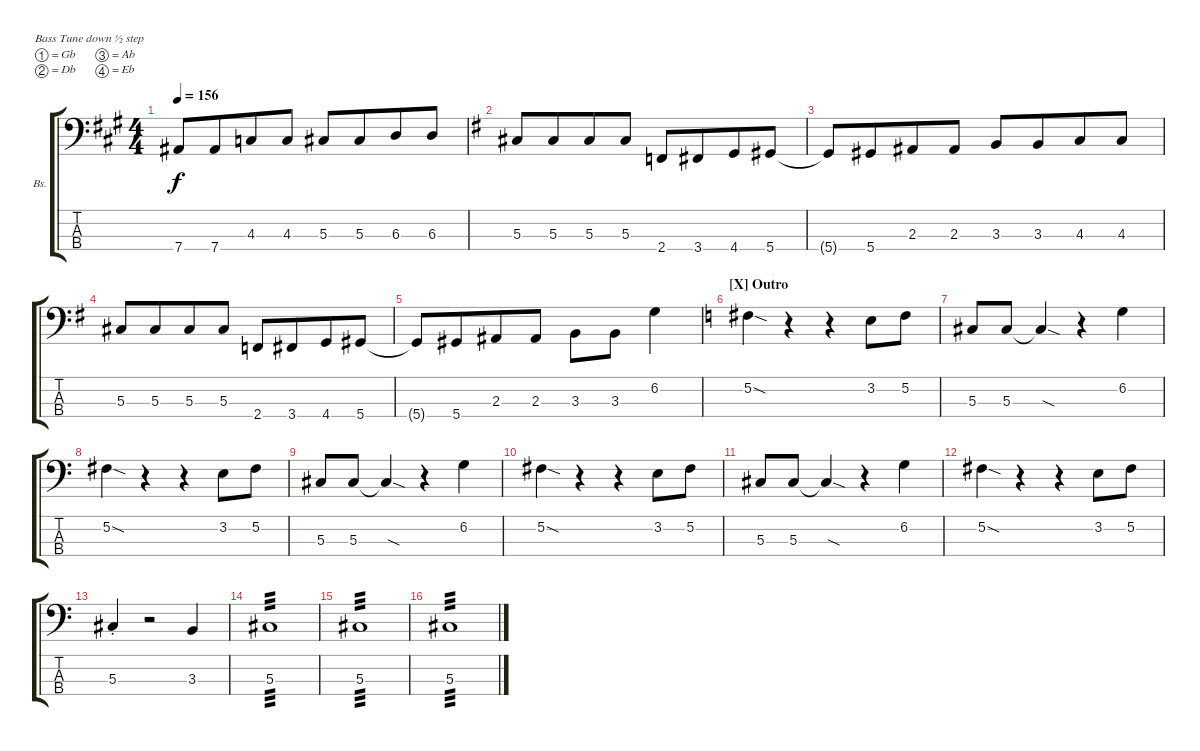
\defaultSystemsLayout 4
\bracketExtendMode groupsimilarinstruments
\firstSystemTrackNameOrientation horizontal
\otherSystemsTrackNameOrientation horizontal
\track ("Bass" "Bs.") {instrument electricbassfinger}
\staff {score tabs}
\tuning (Gb2 Db2 Ab1 Eb1)
\ts (4 4)
\tempo 156
\clef f4
\ks a
7.4{t}.8{dy f} 7.4.8{beam merge} 4.3.8 4.3.8 5.3.8 5.3.8{beam merge} 6.3.8 6.3.8 |
\ks g
5.3.8{beam merge} 5.3.8{beam merge} 5.3.8 5.3.8 2.4.8 3.4.8{beam merge} 4.4.8{beam merge} 5.4.8 |
5.4{t}.8{beam merge} 5.4.8{beam merge} 2.3.8 2.3.8 3.3.8 3.3.8{beam merge} 4.3.8 4.3.8 |
5.3.8 5.3.8{beam merge} 5.3.8 5.3.8 2.4.8 3.4.8{beam merge} 4.4.8 5.4.8 |
5.4{t}.8 5.4.8{beam merge} 2.3.8 2.3.8 3.3.8 3.3.8{beam merge} 6.2.4 |
\section ("X" "Outro")
\ks c
5.2{sod}.4 r.4 r.4 3.2.8 5.2.8 |
5.3.8 5.3.8 5.3{sod t}.4 r.4 6.2.4 |
5.2{sod}.4 r.4 r.4 3.2.8 5.2.8 |
5.3.8 5.3.8 5.3{sod t}.4 r.4 6.2.4 |
5.2{sod}.4 r.4 r.4 3.2.8 5.2.8 |
5.3.8 5.3.8 5.3{sod t}.4 r.4 6.2.4 |
5.2{sod}.4 r.4 r.4 3.2.8 5.2.8 |
5.3{st}.4 r.2 3.3.4 |
5.3.1{tp 3} |
5.3.1{tp 3} |
5.3.1{tp 3}
